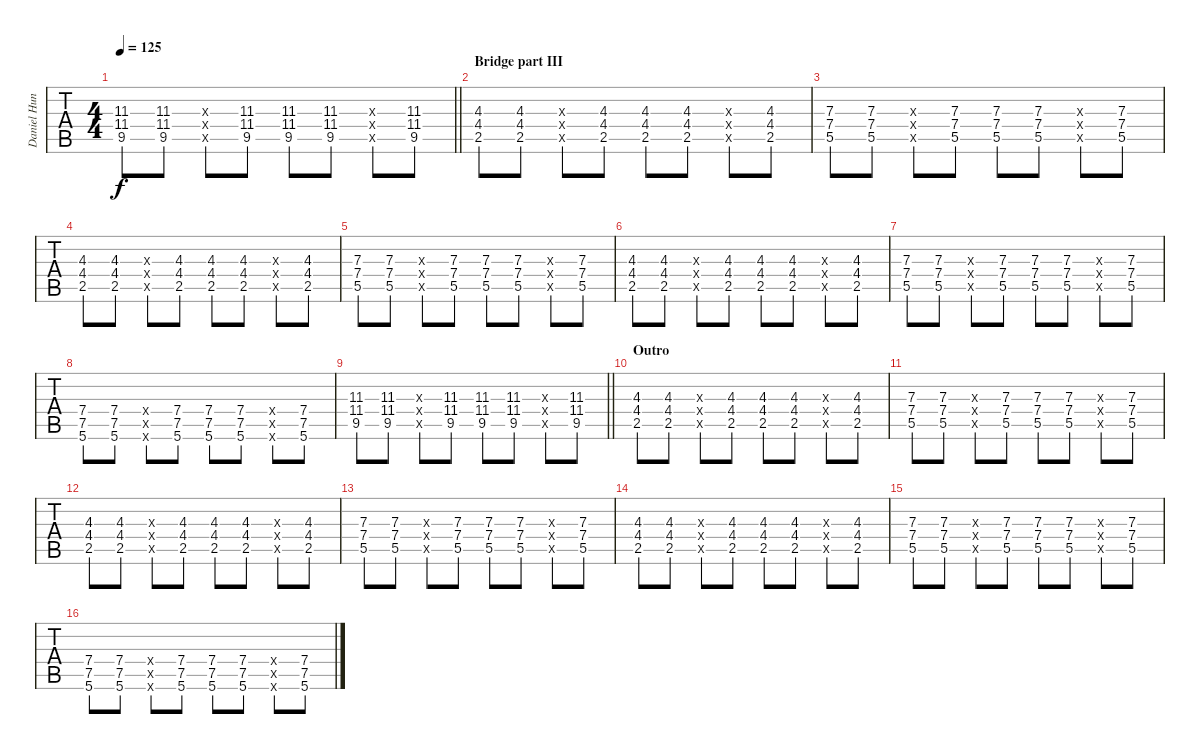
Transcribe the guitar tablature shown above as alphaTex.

\track ("Daniel Hunt" "Daniel Hun") {instrument acousticguitarsteel}
\staff {tabs}
\tuning (E4 B3 G3 D3 A2 E2) {hide}
\ts (4 4)
\tempo 125
\clef g2
\barLineRight lightlight
\ks c
(11.3 11.4 9.5).8{dy f} (11.3 11.4 9.5).8 (11.3{x} 11.4{x} 9.5{x}).8 (11.3 11.4 9.5).8 (11.3 11.4 9.5).8 (11.3 11.4 9.5).8 (11.3{x} 11.4{x} 9.5{x}).8 (11.3 11.4 9.5).8 |
\section ("" "Bridge part III")
(4.3 4.4 2.5).8 (4.3 4.4 2.5).8 (0.3{x} 0.4{x} 0.5{x}).8 (4.3 4.4 2.5).8 (4.3 4.4 2.5).8 (4.3 4.4 2.5).8 (0.3{x} 0.4{x} 0.5{x}).8 (4.3 4.4 2.5).8 |
(7.3 7.4 5.5).8 (7.3 7.4 5.5).8 (7.3{x} 7.4{x} 5.5{x}).8 (7.3 7.4 5.5).8 (7.3 7.4 5.5).8 (7.3 7.4 5.5).8 (7.3{x} 7.4{x} 5.5{x}).8 (7.3 7.4 5.5).8 |
(4.3 4.4 2.5).8 (4.3 4.4 2.5).8 (0.3{x} 0.4{x} 0.5{x}).8 (4.3 4.4 2.5).8 (4.3 4.4 2.5).8 (4.3 4.4 2.5).8 (0.3{x} 0.4{x} 0.5{x}).8 (4.3 4.4 2.5).8 |
(7.3 7.4 5.5).8 (7.3 7.4 5.5).8 (7.3{x} 7.4{x} 5.5{x}).8 (7.3 7.4 5.5).8 (7.3 7.4 5.5).8 (7.3 7.4 5.5).8 (7.3{x} 7.4{x} 5.5{x}).8 (7.3 7.4 5.5).8 |
(4.3 4.4 2.5).8 (4.3 4.4 2.5).8 (0.3{x} 0.4{x} 0.5{x}).8 (4.3 4.4 2.5).8 (4.3 4.4 2.5).8 (4.3 4.4 2.5).8 (0.3{x} 0.4{x} 0.5{x}).8 (4.3 4.4 2.5).8 |
(7.3 7.4 5.5).8 (7.3 7.4 5.5).8 (7.3{x} 7.4{x} 5.5{x}).8 (7.3 7.4 5.5).8 (7.3 7.4 5.5).8 (7.3 7.4 5.5).8 (7.3{x} 7.4{x} 5.5{x}).8 (7.3 7.4 5.5).8 |
(7.4 7.5 5.6).8 (7.4 7.5 5.6).8 (7.4{x} 7.5{x} 5.6{x}).8 (7.4 7.5 5.6).8 (7.4 7.5 5.6).8 (7.4 7.5 5.6).8 (7.4{x} 7.5{x} 5.6{x}).8 (7.4 7.5 5.6).8 |
\barLineRight lightlight
(11.3 11.4 9.5).8 (11.3 11.4 9.5).8 (11.3{x} 11.4{x} 9.5{x}).8 (11.3 11.4 9.5).8 (11.3 11.4 9.5).8 (11.3 11.4 9.5).8 (11.3{x} 11.4{x} 9.5{x}).8 (11.3 11.4 9.5).8 |
\section ("" "Outro")
(4.3 4.4 2.5).8 (4.3 4.4 2.5).8 (0.3{x} 0.4{x} 0.5{x}).8 (4.3 4.4 2.5).8 (4.3 4.4 2.5).8 (4.3 4.4 2.5).8 (0.3{x} 0.4{x} 0.5{x}).8 (4.3 4.4 2.5).8 |
(7.3 7.4 5.5).8 (7.3 7.4 5.5).8 (7.3{x} 7.4{x} 5.5{x}).8 (7.3 7.4 5.5).8 (7.3 7.4 5.5).8 (7.3 7.4 5.5).8 (7.3{x} 7.4{x} 5.5{x}).8 (7.3 7.4 5.5).8 |
(4.3 4.4 2.5).8 (4.3 4.4 2.5).8 (0.3{x} 0.4{x} 0.5{x}).8 (4.3 4.4 2.5).8 (4.3 4.4 2.5).8 (4.3 4.4 2.5).8 (0.3{x} 0.4{x} 0.5{x}).8 (4.3 4.4 2.5).8 |
(7.3 7.4 5.5).8 (7.3 7.4 5.5).8 (7.3{x} 7.4{x} 5.5{x}).8 (7.3 7.4 5.5).8 (7.3 7.4 5.5).8 (7.3 7.4 5.5).8 (7.3{x} 7.4{x} 5.5{x}).8 (7.3 7.4 5.5).8 |
(4.3 4.4 2.5).8 (4.3 4.4 2.5).8 (0.3{x} 0.4{x} 0.5{x}).8 (4.3 4.4 2.5).8 (4.3 4.4 2.5).8 (4.3 4.4 2.5).8 (0.3{x} 0.4{x} 0.5{x}).8 (4.3 4.4 2.5).8 |
(7.3 7.4 5.5).8 (7.3 7.4 5.5).8 (7.3{x} 7.4{x} 5.5{x}).8 (7.3 7.4 5.5).8 (7.3 7.4 5.5).8 (7.3 7.4 5.5).8 (7.3{x} 7.4{x} 5.5{x}).8 (7.3 7.4 5.5).8 |
(7.4 7.5 5.6).8 (7.4 7.5 5.6).8 (7.4{x} 7.5{x} 5.6{x}).8 (7.4 7.5 5.6).8 (7.4 7.5 5.6).8 (7.4 7.5 5.6).8 (7.4{x} 7.5{x} 5.6{x}).8 (7.4 7.5 5.6).8
